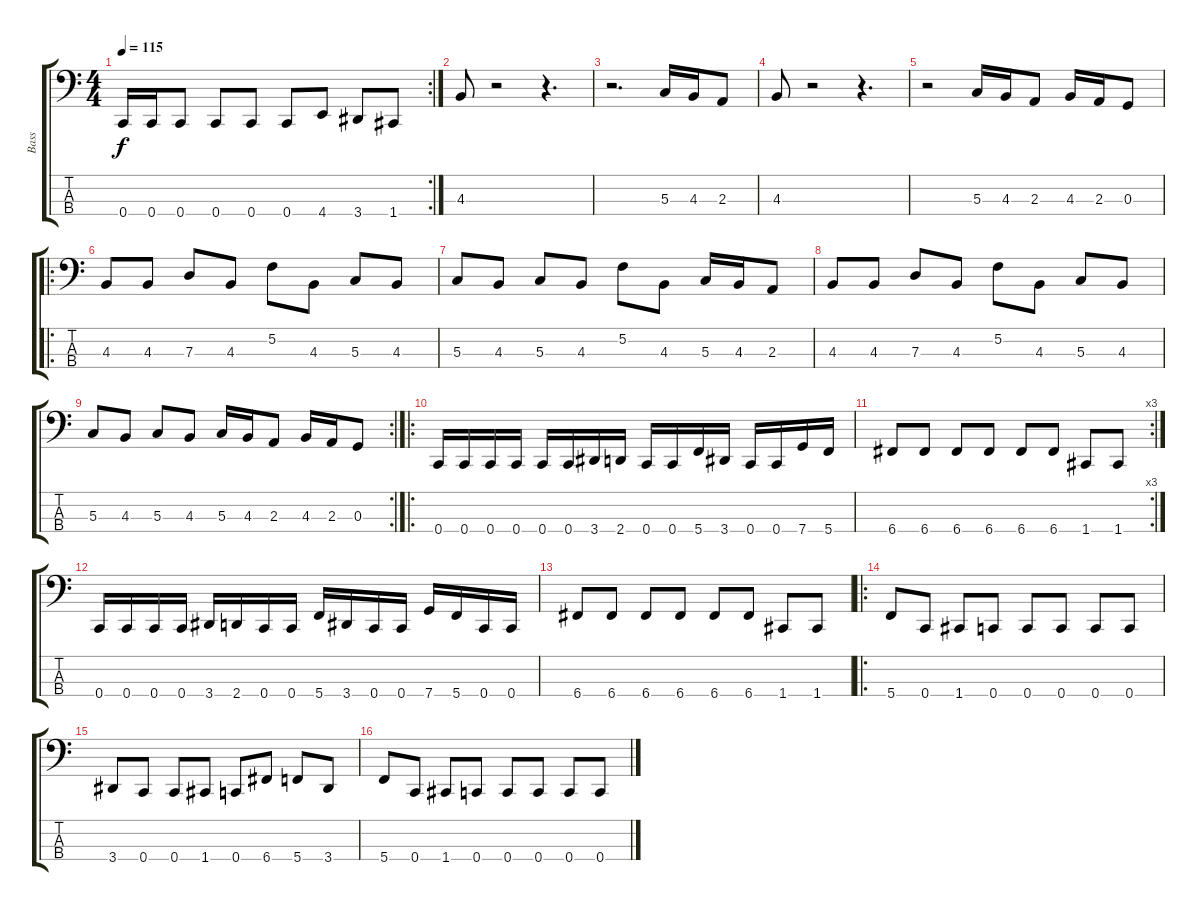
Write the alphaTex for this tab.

\track ("Bass" "Bass") {instrument electricbasspick}
\staff {score tabs}
\tuning (F2 C2 G1 C1) {hide}
\rc 2
\ts (4 4)
\tempo 115
\clef f4
\ks c
0.4.16{dy f} 0.4.16 0.4.8 0.4.8 0.4.8 0.4.8 4.4.8 3.4.8 1.4.8 |
4.3.8 r.2 r.4{d} |
r.2{d} 5.3.16 4.3.16 2.3.8 |
4.3.8 r.2 r.4{d} |
r.2 5.3.16 4.3.16 2.3.8 4.3.16 2.3.16 0.3.8 |
\ro
4.3.8 4.3.8 7.3.8 4.3.8 5.2.8 4.3.8 5.3.8 4.3.8 |
5.3.8 4.3.8 5.3.8 4.3.8 5.2.8 4.3.8 5.3.16 4.3.16 2.3.8 |
4.3.8 4.3.8 7.3.8 4.3.8 5.2.8 4.3.8 5.3.8 4.3.8 |
\rc 2
5.3.8 4.3.8 5.3.8 4.3.8 5.3.16 4.3.16 2.3.8 4.3.16 2.3.16 0.3.8 |
\ro
0.4.16 0.4.16 0.4.16 0.4.16 0.4.16 0.4.16 3.4.16 2.4.16 0.4.16 0.4.16 5.4.16 3.4.16 0.4.16 0.4.16 7.4.16 5.4.16 |
\rc 3
6.4.8 6.4.8 6.4.8 6.4.8 6.4.8 6.4.8 1.4.8 1.4.8 |
0.4.16 0.4.16 0.4.16 0.4.16 3.4.16 2.4.16 0.4.16 0.4.16 5.4.16 3.4.16 0.4.16 0.4.16 7.4.16 5.4.16 0.4.16 0.4.16 |
6.4.8 6.4.8 6.4.8 6.4.8 6.4.8 6.4.8 1.4.8 1.4.8 |
\ro
5.4.8 0.4.8 1.4.8 0.4.8 0.4.8 0.4.8 0.4.8 0.4.8 |
3.4.8 0.4.8 0.4.8 1.4.8 0.4.8 6.4.8 5.4.8 3.4.8 |
5.4.8 0.4.8 1.4.8 0.4.8 0.4.8 0.4.8 0.4.8 0.4.8
